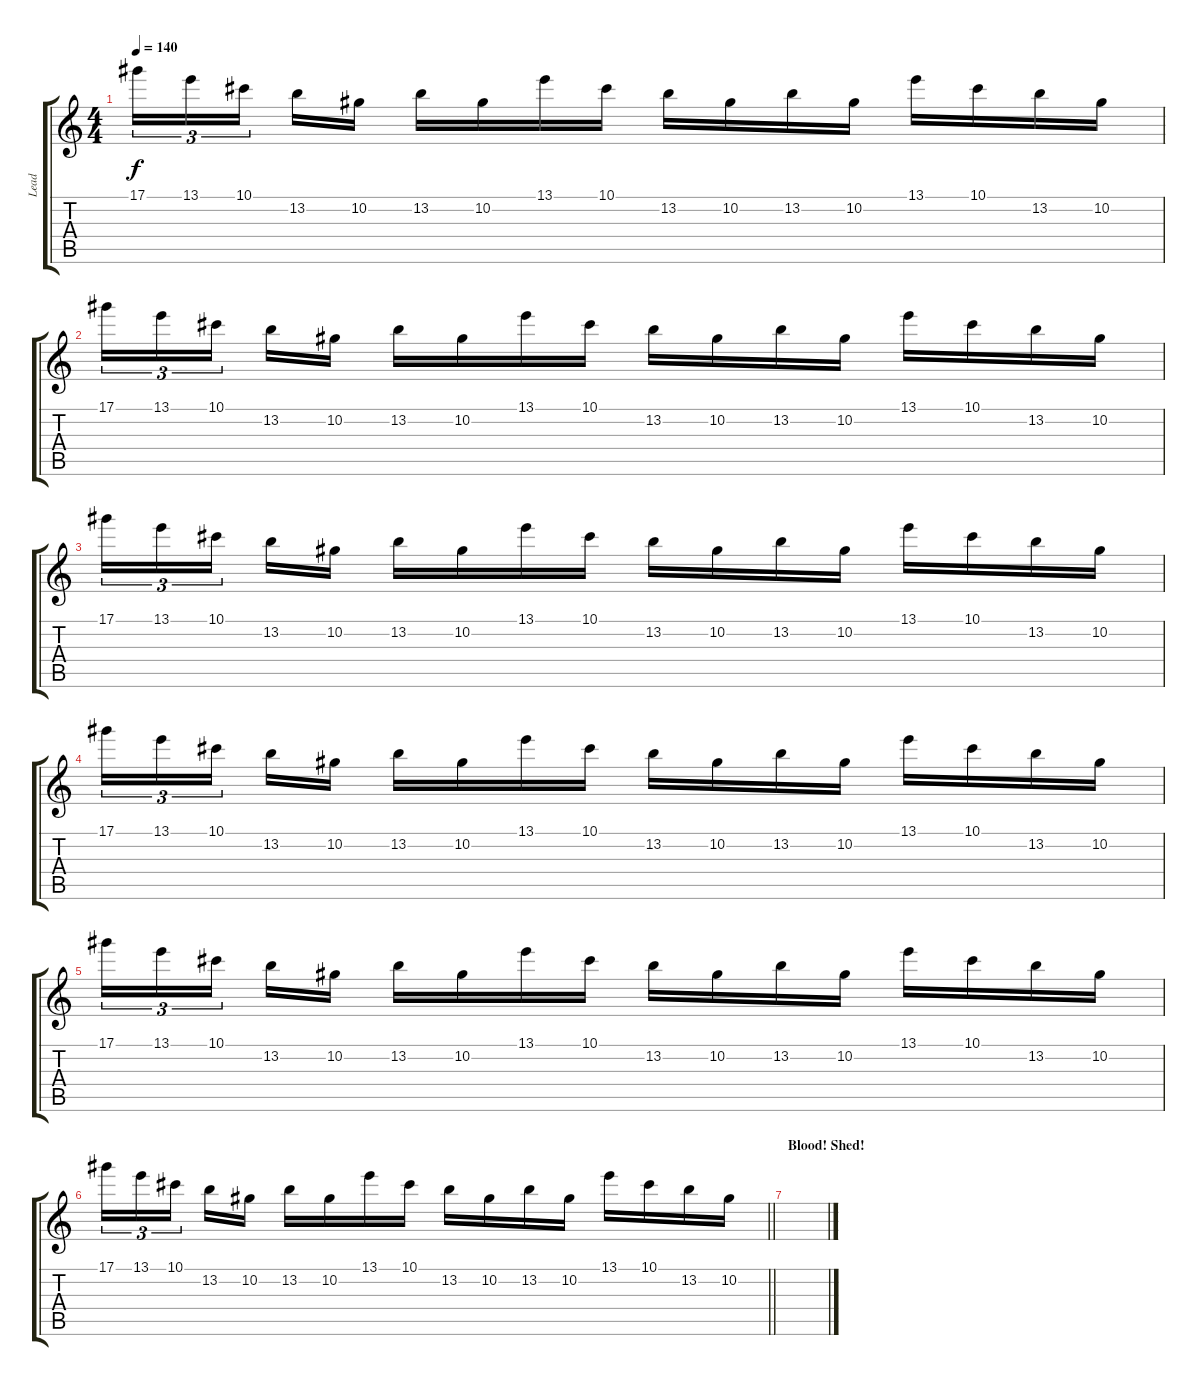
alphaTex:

\track ("Lead" "Lead") {instrument overdrivenguitar}
\staff {score tabs}
\tuning (Eb4 Bb3 Gb3 Db3 Ab2 Db2) {hide}
\ts (4 4)
\tempo 140
\clef g2
\ks c
17.1.16{tu (3 2) dy f} 13.1.16{tu (3 2)} 10.1.16{tu (3 2) beam splitsecondary} 13.2.16 10.2.16 13.2.16 10.2.16 13.1.16 10.1.16 13.2.16 10.2.16 13.2.16 10.2.16 13.1.16 10.1.16 13.2.16 10.2.16 |
17.1.16{tu (3 2)} 13.1.16{tu (3 2)} 10.1.16{tu (3 2) beam splitsecondary} 13.2.16 10.2.16 13.2.16 10.2.16 13.1.16 10.1.16 13.2.16 10.2.16 13.2.16 10.2.16 13.1.16 10.1.16 13.2.16 10.2.16 |
17.1.16{tu (3 2)} 13.1.16{tu (3 2)} 10.1.16{tu (3 2) beam splitsecondary} 13.2.16 10.2.16 13.2.16 10.2.16 13.1.16 10.1.16 13.2.16 10.2.16 13.2.16 10.2.16 13.1.16 10.1.16 13.2.16 10.2.16 |
17.1.16{tu (3 2)} 13.1.16{tu (3 2)} 10.1.16{tu (3 2) beam splitsecondary} 13.2.16 10.2.16 13.2.16 10.2.16 13.1.16 10.1.16 13.2.16 10.2.16 13.2.16 10.2.16 13.1.16 10.1.16 13.2.16 10.2.16 |
17.1.16{tu (3 2)} 13.1.16{tu (3 2)} 10.1.16{tu (3 2) beam splitsecondary} 13.2.16 10.2.16 13.2.16 10.2.16 13.1.16 10.1.16 13.2.16 10.2.16 13.2.16 10.2.16 13.1.16 10.1.16 13.2.16 10.2.16 |
\barLineRight lightlight
17.1.16{tu (3 2)} 13.1.16{tu (3 2)} 10.1.16{tu (3 2) beam splitsecondary} 13.2.16 10.2.16 13.2.16 10.2.16 13.1.16 10.1.16 13.2.16 10.2.16 13.2.16 10.2.16 13.1.16 10.1.16 13.2.16 10.2.16 |
\section ("" "Blood! Shed!")
